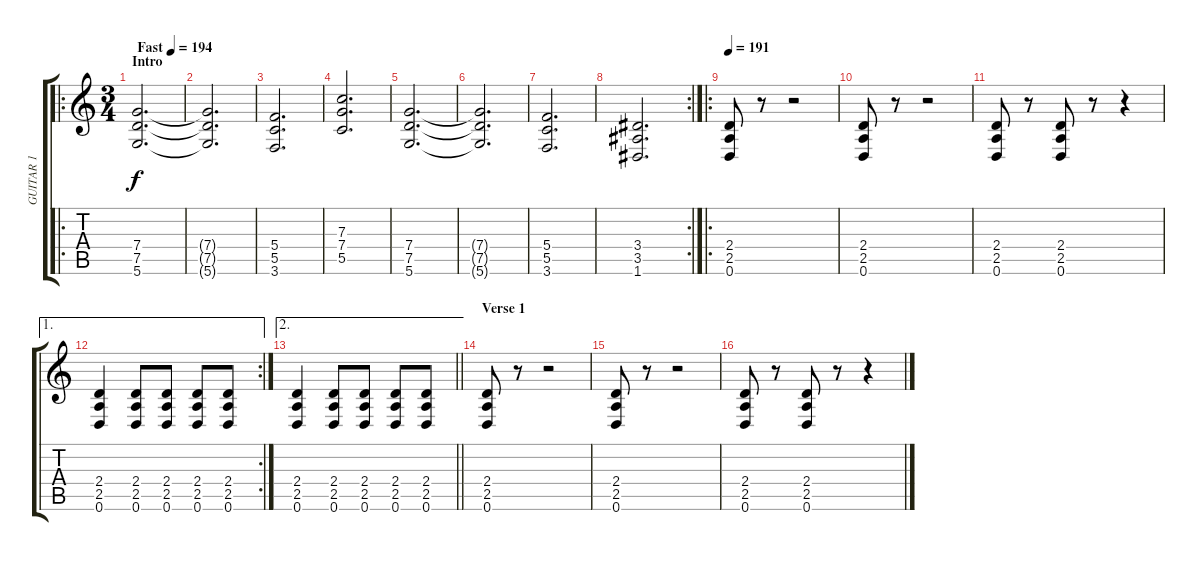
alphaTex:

\track ("GUITAR 1" "GUITAR 1") {instrument overdrivenguitar}
\staff {score tabs}
\tuning (D4 A3 F3 C3 G2 D2) {hide}
\ro
\ts (3 4)
\section ("" "Intro")
\tempo (194 "Fast")
\clef g2
\ks c
(7.4 7.5 5.6).2{d dy f instrument overdrivenguitar} |
(7.4{t} 7.5{t} 5.6{t}).2{d} |
(5.4 5.5 3.6).2{d} |
(7.3 7.4 5.5).2{d} |
(7.4 7.5 5.6).2{d} |
(7.4{t} 7.5{t} 5.6{t}).2{d} |
(5.4 5.5 3.6).2{d} |
\rc 2
(3.4 3.5 1.6).2{d} |
\ro
\tempo 191
(2.4 2.5 0.6).8 r.8 r.2 |
(2.4 2.5 0.6).8 r.8 r.2 |
(2.4 2.5 0.6).8 r.8 (2.4 2.5 0.6).8 r.8 r.4 |
\ae 1
\rc 2
(2.4 2.5 0.6).4 (2.4 2.5 0.6).8 (2.4 2.5 0.6).8 (2.4 2.5 0.6).8 (2.4 2.5 0.6).8 |
\ae 2
\barLineRight lightlight
(2.4 2.5 0.6).4 (2.4 2.5 0.6).8 (2.4 2.5 0.6).8 (2.4 2.5 0.6).8 (2.4 2.5 0.6).8 |
\section ("" "Verse 1")
(2.4 2.5 0.6).8 r.8 r.2 |
(2.4 2.5 0.6).8 r.8 r.2 |
(2.4 2.5 0.6).8 r.8 (2.4 2.5 0.6).8 r.8 r.4
